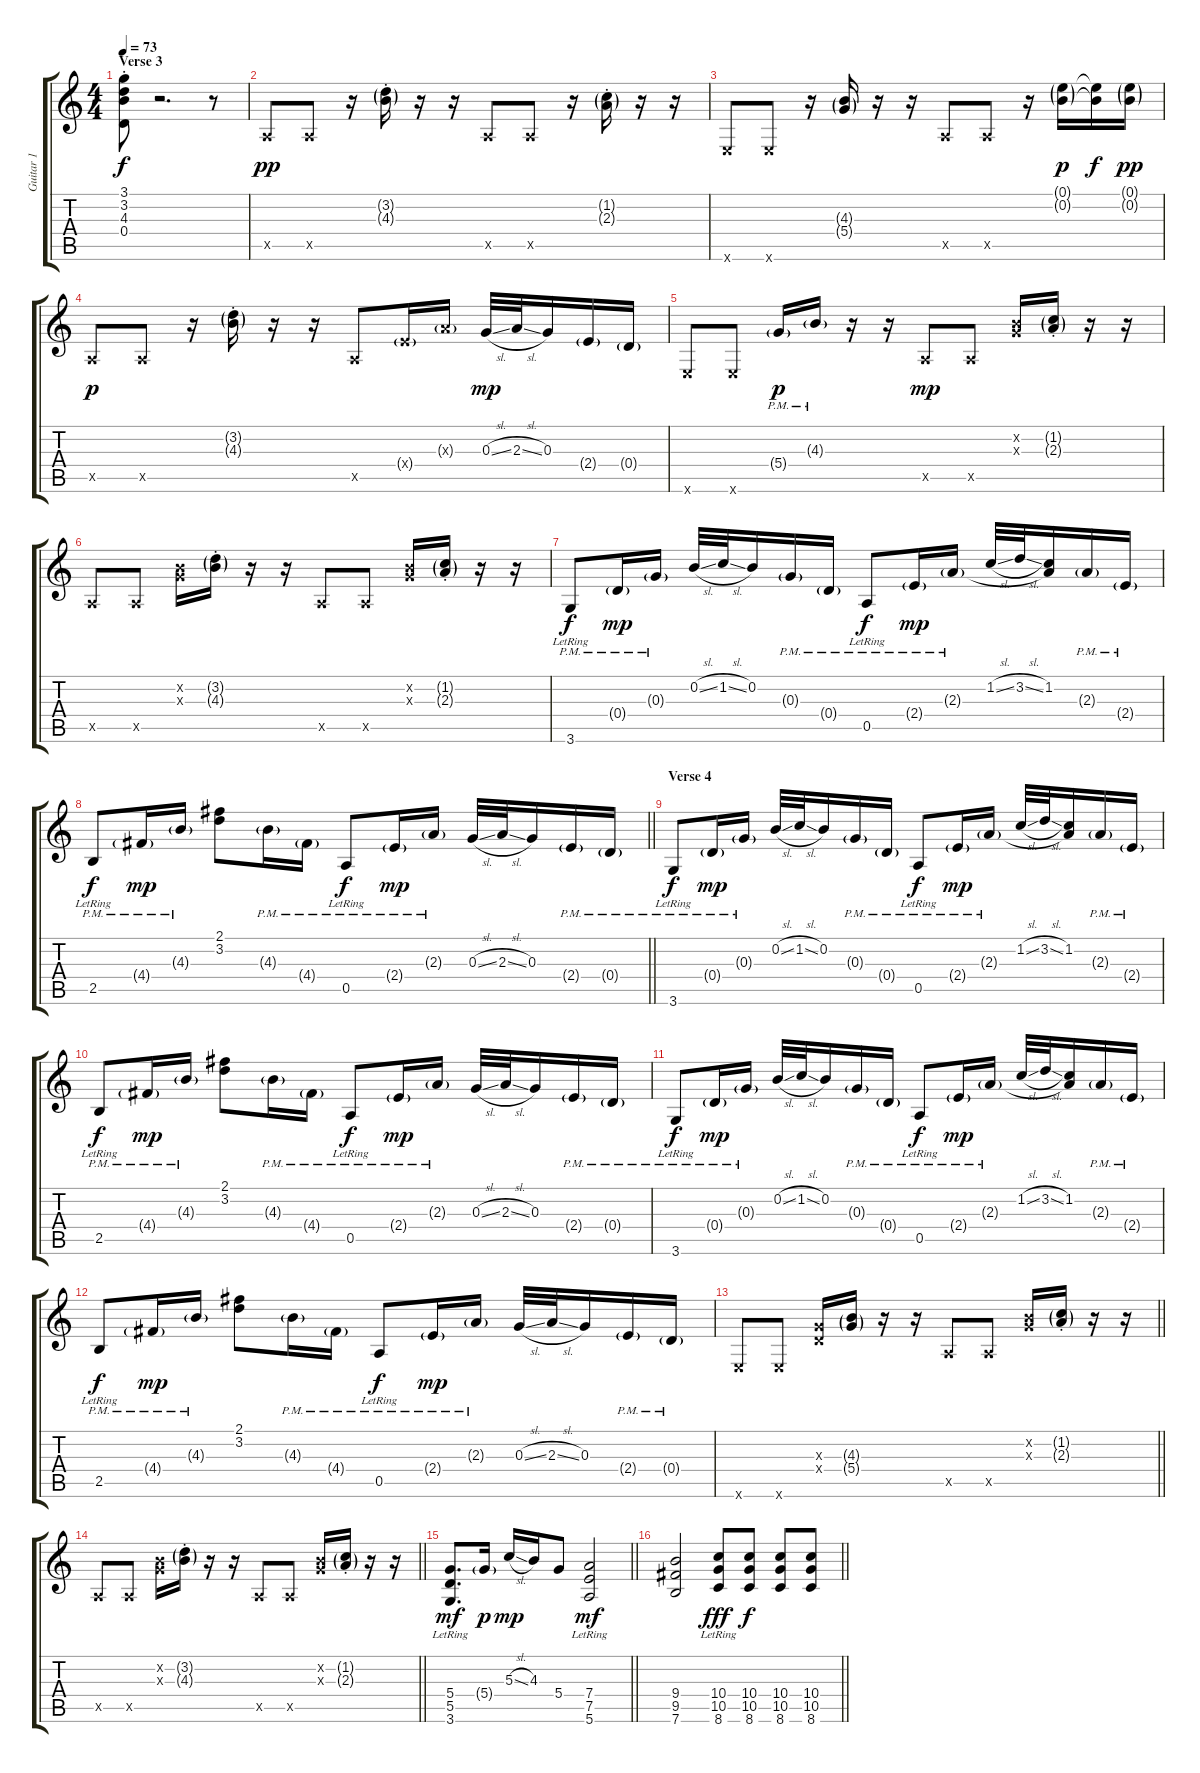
\track ("Guitar 1" "Guitar 1") {instrument overdrivenguitar}
\staff {score tabs}
\tuning (E4 B3 G3 D3 A2 E2) {hide}
\ts (4 4)
\section ("" "Verse 3")
\tempo 73
\clef g2
\ks c
(3.1{st} 3.2{st} 4.3{st} 0.4{t}).8{dy f} r.2{d} r.8 |
0.5{x}.8{dy pp} 0.5{x}.8 r.16 (3.2{g st} 4.3{g}).16 r.16 r.16 0.5{x}.8 0.5{x}.8 r.16 (1.2{g st} 2.3{g}).16 r.16 r.16 |
0.6{x}.8 0.6{x}.8 r.16 (4.3{g} 5.4{g}).16 r.16 r.16 0.5{x}.8 0.5{x}.8 r.16 (0.1{g} 0.2{g}).16{dy p} (0.1{t} 0.2{t}).16{dy f} (0.1{g} 0.2{g}).16{dy pp} |
0.5{x}.8{dy p} 0.5{x}.8 r.16 (3.2{g st} 4.3{g}).16 r.16 r.16 0.5{x}.8 2.4{g x}.16 2.3{g x}.16 0.3{sl}.32{dy mp} 2.3{sl}.32 0.3.16 2.4{g}.16 0.4{g}.16 |
0.6{x}.8 0.6{x}.8 5.4{g pm}.16{dy p} 4.3{g pm}.16 r.16 r.16 0.5{x}.8{dy mp} 0.5{x}.8 (0.2{x} 0.3{x}).16 (1.2{g st} 2.3{g}).16 r.16 r.16 |
0.5{x}.8 0.5{x}.8 (0.2{x} 0.3{x}).16 (3.2{g st} 4.3{g}).16 r.16 r.16 0.5{x}.8 0.5{x}.8 (0.2{x} 0.3{x}).16 (1.2{g st} 2.3{g}).16 r.16 r.16 |
3.6{pm lr}.8{dy f} 0.4{g pm}.16{dy mp} 0.3{g pm}.16 0.2{sl}.32 1.2{sl}.32 0.2.16 0.3{g pm}.16 0.4{g pm}.16 0.5{pm lr}.8{dy f} 2.4{g pm}.16{dy mp} 2.3{g pm}.16 1.2{sl}.32 3.2{sl}.32 (1.2 2.3{t}).16 2.3{g pm}.16 2.4{g pm}.16 |
\barLineRight lightlight
2.5{pm lr}.8{dy f} 4.4{g pm}.16{dy mp} 4.3{g pm}.16 (2.1 3.2).8 4.3{g pm}.16 4.4{g pm}.16 0.5{pm lr}.8{dy f} 2.4{g pm}.16{dy mp} 2.3{g pm}.16 0.3{sl}.32 2.3{sl}.32 0.3.16 2.4{g pm}.16 0.4{g pm}.16 |
\section ("" "Verse 4")
3.6{pm lr}.8{dy f} 0.4{g pm}.16{dy mp} 0.3{g pm}.16 0.2{sl}.32 1.2{sl}.32 0.2.16 0.3{g pm}.16 0.4{g pm}.16 0.5{pm lr}.8{dy f} 2.4{g pm}.16{dy mp} 2.3{g pm}.16 1.2{sl}.32 3.2{sl}.32 (1.2 2.3{t}).16 2.3{g pm}.16 2.4{g pm}.16 |
2.5{pm lr}.8{dy f} 4.4{g pm}.16{dy mp} 4.3{g pm}.16 (2.1 3.2).8 4.3{g pm}.16 4.4{g pm}.16 0.5{pm lr}.8{dy f} 2.4{g pm}.16{dy mp} 2.3{g pm}.16 0.3{sl}.32 2.3{sl}.32 0.3.16 2.4{g pm}.16 0.4{g pm}.16 |
3.6{pm lr}.8{dy f} 0.4{g pm}.16{dy mp} 0.3{g pm}.16 0.2{sl}.32 1.2{sl}.32 0.2.16 0.3{g pm}.16 0.4{g pm}.16 0.5{pm lr}.8{dy f} 2.4{g pm}.16{dy mp} 2.3{g pm}.16 1.2{sl}.32 3.2{sl}.32 (1.2 2.3{t}).16 2.3{g pm}.16 2.4{g pm}.16 |
2.5{pm lr}.8{dy f} 4.4{g pm}.16{dy mp} 4.3{g pm}.16 (2.1 3.2).8 4.3{g pm}.16 4.4{g pm}.16 0.5{pm lr}.8{dy f} 2.4{g pm}.16{dy mp} 2.3{g pm}.16 0.3{sl}.32 2.3{sl}.32 0.3.16 2.4{g pm}.16 0.4{g pm}.16 |
\barLineRight lightlight
0.6{x}.8 0.6{x}.8 (0.3{x} 0.4{x}).16 (4.3{g} 5.4{g}).16 r.16 r.16 0.5{x}.8 0.5{x}.8 (0.2{x} 0.3{x}).16 (1.2{g st} 2.3{g}).16 r.16 r.16 |
\barLineRight lightlight
0.5{x}.8 0.5{x}.8 (0.2{x} 0.3{x}).16 (3.2{g st} 4.3{g}).16 r.16 r.16 0.5{x}.8 0.5{x}.8 (0.2{x} 0.3{x}).16 (1.2{g st} 2.3{g}).16 r.16 r.16 |
\barLineRight lightlight
(5.4{lr} 5.5{lr} 3.6{lr}).8{d dy mf} 5.4{g}.16{dy p} 5.3{sl}.16{dy mp} 4.3.16 5.4.8 (7.4{lr} 7.5{lr} 5.6{lr}).2{dy mf} |
\barLineRight lightlight
(9.4 9.5 7.6).2 (10.4{lr} 10.5{lr} 8.6{lr}).8{dy fff} (10.4 10.5 8.6).8{dy f} (10.4 10.5 8.6).8 (10.4 10.5 8.6).8
